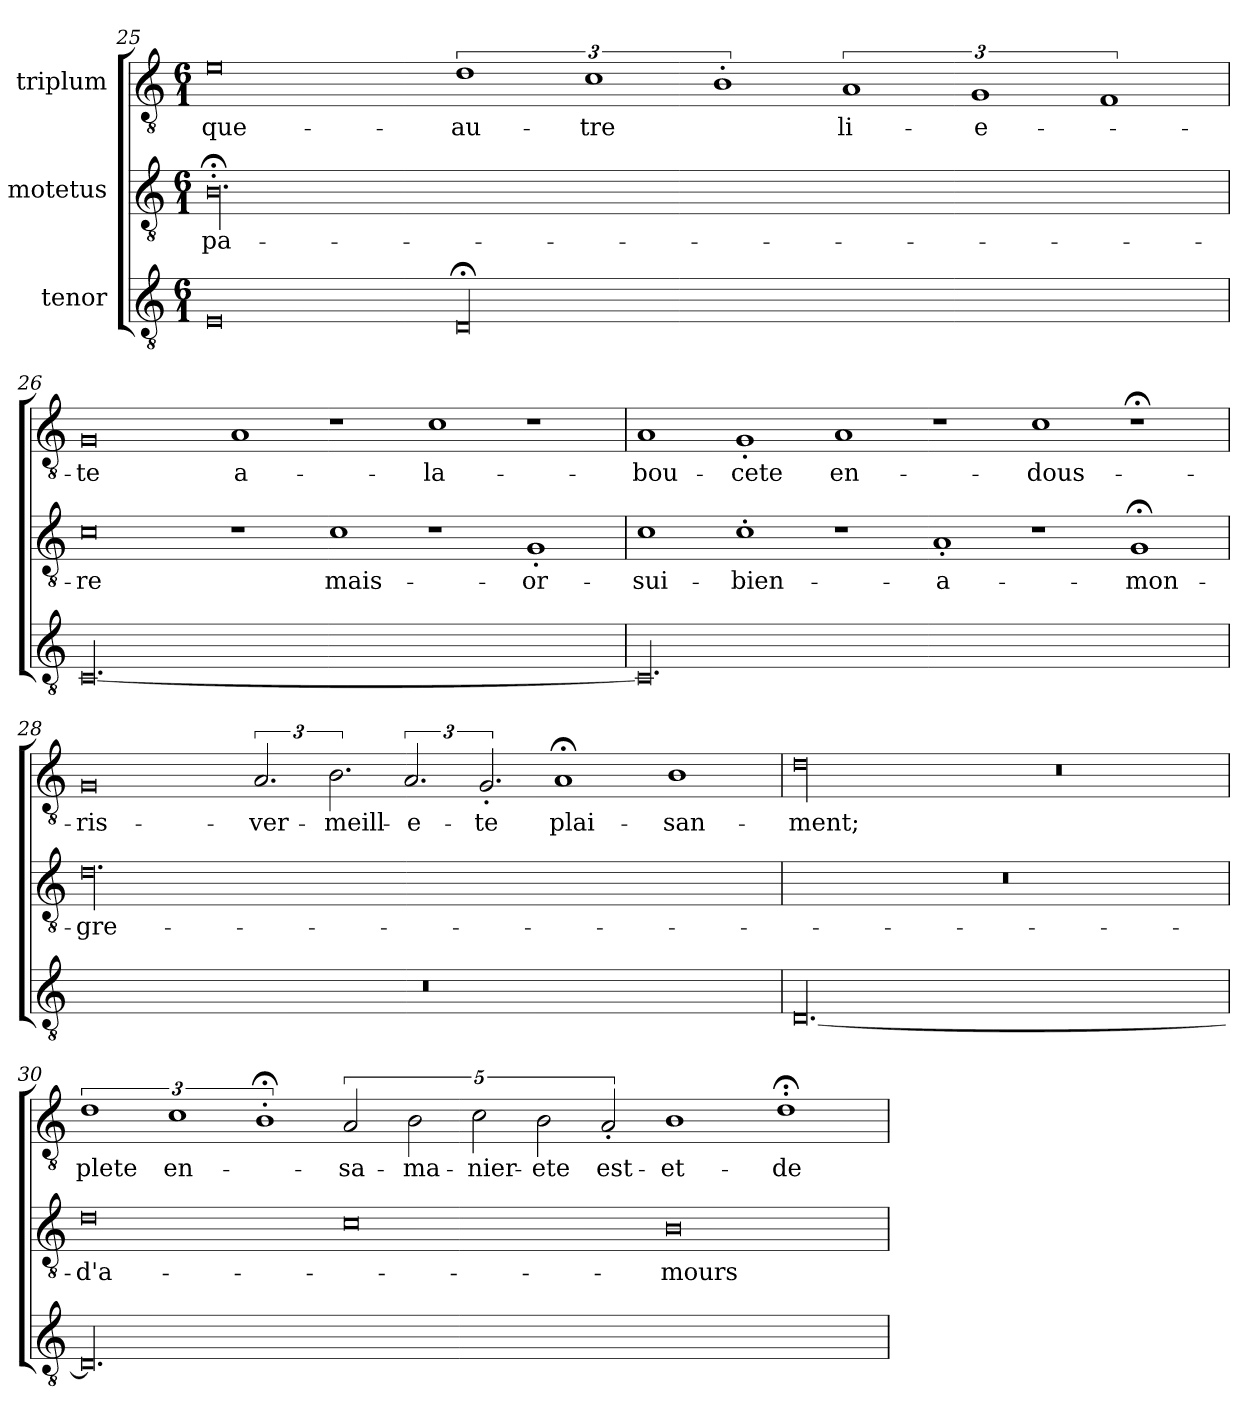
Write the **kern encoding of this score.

**kern	**kern	**text	**kern	**text
*part3	*part2	*part2	*part1	*part1
*staff3	*staff2	*staff2	*staff1	*staff1
*I"tenor	*I"motetus	*	*I"triplum	*
*clefGv2	*clefGv2	*	*clefGv2	*
*k[]	*k[]	*	*k[]	*
*C:	*C:	*	*C:	*
*M6/1	*M6/1	*	*M6/1	*
=25	=25	=25	=25	=25
0E/	00.B;<'\	-pa-	0e\	que-
00D;</	.	.	3%2d\	au-
.	.	.	3%2c\	-tre
.	.	.	3%2B'\	.
.	.	.	3%2A/	-li-
.	.	.	3%2G/	-e-
.	.	.	3%2F/	.
=26	=26	=26	=26	=26
[00.C/	0c\	-re	0G/	-te
.	1r	.	1A/	a-
.	1c\	mais-	1r	.
.	1r	.	1c\	la-
.	1G'/	or-	1r	.
=27	=27	=27	=27	=27
00.C/]	1c\	sui-	1A/	bou-
.	1c'\	bien-	1G'/	-cete
.	1r	.	1A/	en-
.	1A'/	a-	1r	.
.	1r	.	1c\	dous-
.	1G;</	mon-	1r;<	.
=28	=28	=28	=28	=28
00.r	00.d\	gre-	0G/	ris-
.	.	.	3.A/	ver-
.	.	.	3.B\	-meill-
.	.	.	3.A/	-e-
.	.	.	3.G'/	-te
.	.	.	1A;</	plai-
.	.	.	1B\	-san-
=29	=29	=29	=29	=29
[00.D/	00.r	.	00d\	-ment;
.	.	.	0r	.
=30	=30	=30	=30	=30
00.D/]	0d\	d'a-	3%2d\	-plete
.	.	.	3%2c\	en-
.	.	.	3%2B;<'\	.
.	0c\	.	5%2A/	sa-
.	.	.	5%2B\	ma-
.	.	.	5%2c\	-nier-
.	.	.	5%2B\	-ete
.	.	.	5%2A'/	est-
.	0B\	-mours	1B\	et-
.	.	.	1d;<'\	de-
=	=	=	=	=
*-	*-	*-	*-	*-
